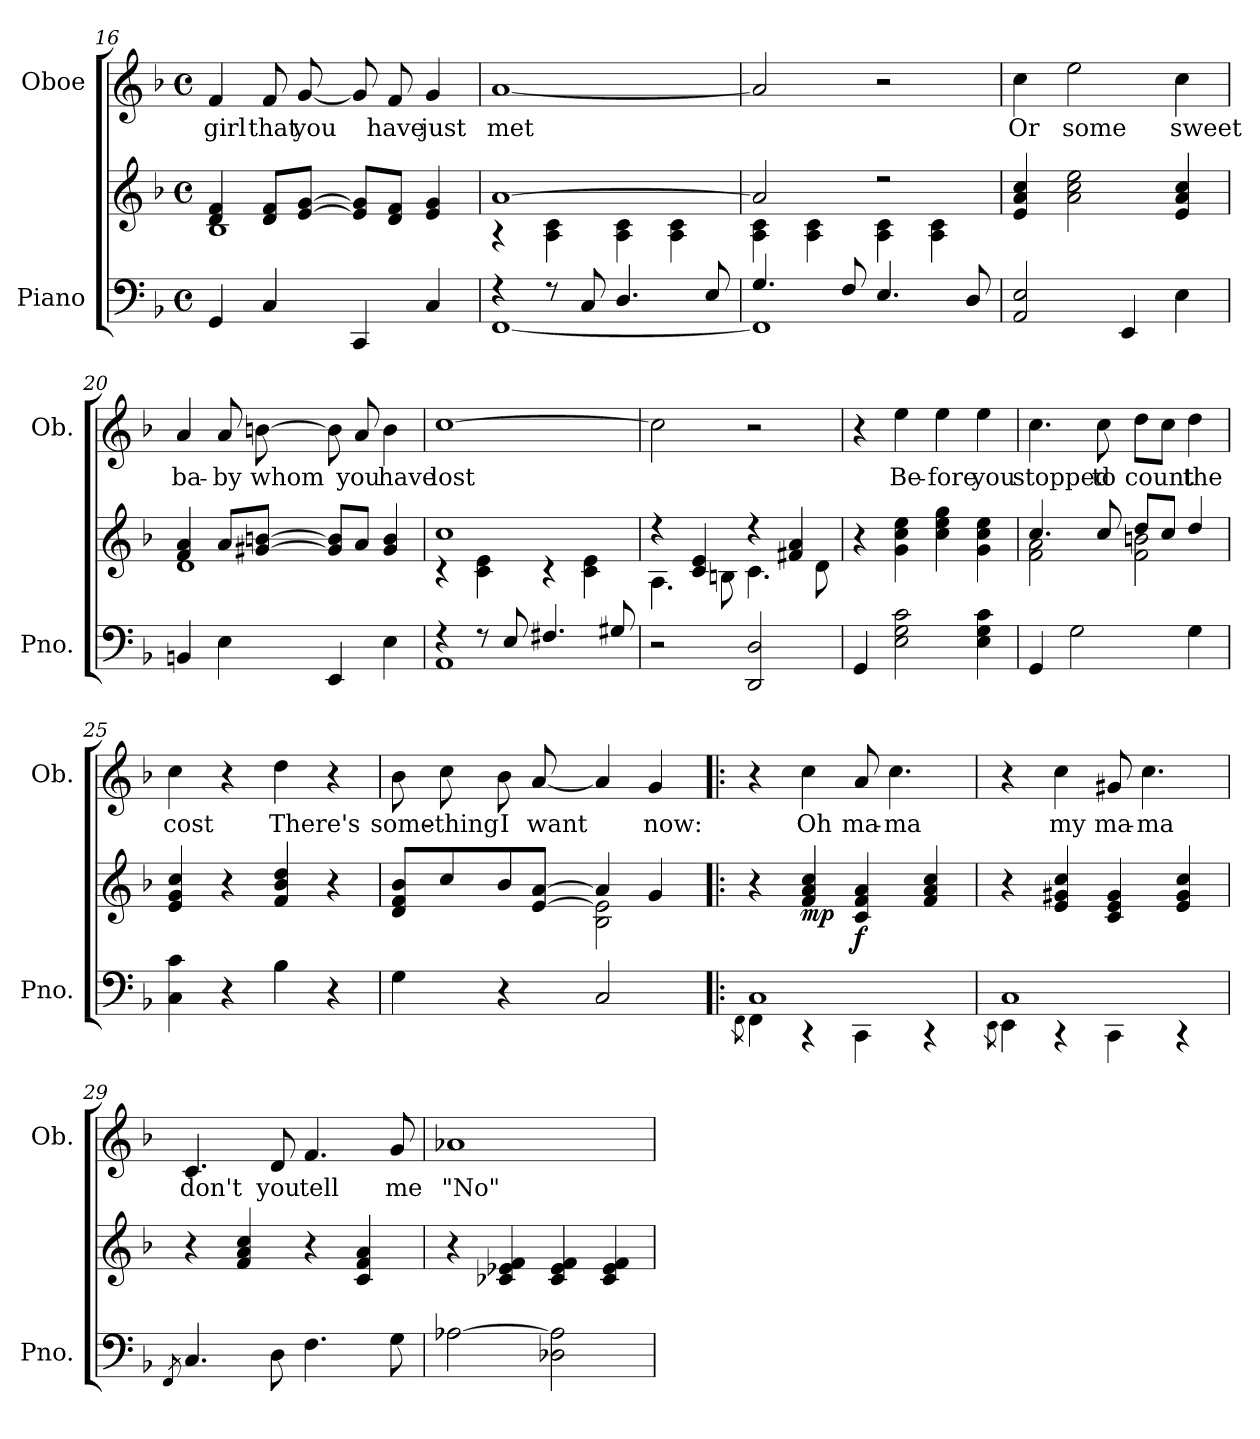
**kern	**kern	**dynam	**kern	**text
*part2	*part2	*part2	*part1	*part1
*staff3	*staff2	*staff2/3	*staff1	*staff1
*I"Piano	*	*	*I"Oboe	*
*I'Pno.	*	*	*I'Ob.	*
!!LO:PB:g=z
*clefF4	*clefG2	*	*clefG2	*
*k[b-]	*k[b-]	*	*k[b-]	*
*M4/4	*M4/4	*	*M4/4	*
*met(c)	*met(c)	*	*met(c)	*
=16	=16	=16	=16	=16
*	*^	*	*	*
!	!	!	!	!	!LO:LY:b
4GG/	4d/ 4f/	1B-	.	4f/	girl
!	!	!	!	!	!LO:LY:b
4C/	8d/ 8f/L	.	.	8f/	that
!	!	!	!	!	!LO:LY:b
.	[<8e/ [8g/J	.	.	[8g/	you
4CC/	8e/] 8g/]L	.	.	8g/]	.
!	!	!	!	!	!LO:LY:b
.	8d/ 8f/J	.	.	8f/	have
!	!	!	!	!	!LO:LY:b
4C/	4e/ 4g/	.	.	4g/	just
=17	=17	=17	=17	=17	=17
*^	*	*	*	*	*
!	!	!	!	!	!	!LO:LY:b
4r	[1FF	[1a	4r	.	[1a	met
8r	.	.	4A\ 4c\	.	.	.
8C/	.	.	.	.	.	.
4.D/	.	.	4A\ 4c\	.	.	.
.	.	.	4A\ 4c\	.	.	.
8E/	.	.	.	.	.	.
=18	=18	=18	=18	=18	=18	=18
4.G/	1FF]	2a/]	4A\ 4c\	.	2a/]	.
.	.	.	4A\ 4c\	.	.	.
8F/	.	.	.	.	.	.
4.E/	.	2r	4A\ 4c\	.	2r	.
.	.	.	4A\ 4c\	.	.	.
8D/	.	.	.	.	.	.
*v	*v	*	*	*	*	*
*	*v	*v	*	*	*
=19	=19	=19	=19	=19
!	!	!	!	!LO:LY:b
2AA/ 2E/	4e/ 4a/ 4cc/	.	4cc\	Or
!	!	!	!	!LO:LY:b
.	2a\ 2cc\ 2ee\	.	2ee\	some
4EE/	.	.	.	.
!	!	!	!	!LO:LY:b
4E\	4e/ 4a/ 4cc/	.	4cc\	sweet
!!LO:LB:g=z
=20	=20	=20	=20	=20
*	*^	*	*	*
!	!	!	!	!	!LO:LY:b
4BBn/	4f/ 4a/	1d	.	4a/	ba-
!	!	!	!	!	!LO:LY:b
4E\	8a/L	.	.	8a/	-by
!	!	!	!	!	!LO:LY:b
.	[<8g#X/ [8bn/J	.	.	[8bn\	whom
4EE/	8g#/] 8b/]L	.	.	8b\]	.
!	!	!	!	!	!LO:LY:b
.	8a/J	.	.	8a/	you
!	!	!	!	!	!LO:LY:b
4E\	4g#/ 4b/	.	.	4b\	have
=21	=21	=21	=21	=21	=21
*^	*	*	*	*	*
!	!	!	!	!	!	!LO:LY:b
4r	1AA	1cc	4r	.	[1cc	lost
8r	.	.	4c\ 4e\	.	.	.
(>8E/	.	.	.	.	.	.
4.F#X/	.	.	4r	.	.	.
.	.	.	4c\ 4e\	.	.	.
8G#X/	.	.	.	.	.	.
*v	*v	*	*	*	*	*
=22	=22	=22	=22	=22	=22
2r	4r	4.A\	.	2cc\]	.
.	4c/ 4e/	.	.	.	.
.	.	8Bn\	.	.	.
2DD/ 2D/	4r	4.c\	.	2r	.
.	4f#X/ 4a/	.	.	.	.
.	.	8d\)	.	.	.
*	*v	*v	*	*	*
=23	=23	=23	=23	=23
4GG/	4r	.	4r	.
!	!	!	!	!LO:LY:b
2E\ 2G\ 2c\	4g\ 4cc\ 4ee\	.	4ee\	Be-
!	!	!	!	!LO:LY:b
.	4cc\ 4ee\ 4gg\	.	4ee\	-fore
!	!	!	!	!LO:LY:b
4E\ 4G\ 4c\	4g\ 4cc\ 4ee\	.	4ee\	you
!!LO:LB:g=z
=24	=24	=24	=24	=24
*	*^	*	*	*
!	!	!	!	!	!LO:LY:b
4GG/	4.cc/	2f\ 2a\	.	4.cc\	stopped
2G\	.	.	.	.	.
!	!	!	!	!	!LO:LY:b
.	8cc/	.	.	8cc\	to
!	!	!	!	!	!LO:LY:b
.	8dd/L	2f\ 2bn\	.	8dd\L	count
.	8cc/J	.	.	8cc\J	.
!	!	!	!	!	!LO:LY:b
4G\	4dd/	.	.	4dd\	the
*	*v	*v	*	*	*
=25	=25	=25	=25	=25
!	!	!	!	!LO:LY:b
4C\ 4c\	4e/ 4g/ 4cc/	.	4cc\	cost
4r	4r	.	4r	.
!	!	!	!	!LO:LY:b
4B-\	4f/ 4b-/ 4dd/	.	4dd\	There's
4r	4r	.	4r	.
=26	=26	=26	=26	=26
*	*^	*	*	*
!	!	!	!	!	!LO:LY:b
4G\	8d/ 8f/ 8b-/L	2ryy	.	8b-\	some-
!	!	!	!	!	!LO:LY:b
.	8cc/	.	.	8cc\	-thing
!	!	!	!	!	!LO:LY:b
4r	8b-/	.	.	8b-\	I
!	!	!	!	!	!LO:LY:b
.	[8e/ [8a/J	.	.	[8a/	want
2C/	4a/]	2B-\ 2e\]	.	4a/]	.
!	!	!	!	!	!LO:LY:b
.	4g/	.	.	4g/	now:
*	*v	*v	*	*	*
=27!|:	=27!|:	=27!|:	=27!|:	=27!|:
*^	*	*	*	*
.	8qFF\	.	.	.	.
1C	4FF\	4r	.	4r	.
!	!	!	!LO:DY:b	!	!LO:LY:b
.	4r	4f/ 4a/ 4cc/	mp	4cc\	Oh
!	!	!	!LO:DY:b	!	!LO:LY:b
.	4CC\	4c/ 4f/ 4a/	f	8a/	ma-
!	!	!	!	!	!LO:LY:b
.	.	.	.	4.cc\	-ma
.	4r	4f/ 4a/ 4cc/	.	.	.
=28	=28	=28	=28	=28	=28
.	8qEE\	.	.	.	.
1C	4EE\	4r	.	4r	.
!	!	!	!	!	!LO:LY:b
.	4r	4e/ 4g#X/ 4cc/	.	4cc\	my
!	!	!	!	!	!LO:LY:b
.	4CC\	4c/ 4e/ 4g#/	.	8g#X/	ma-
!	!	!	!	!	!LO:LY:b
.	.	.	.	4.cc\	-ma
.	4r	4e/ 4g#/ 4cc/	.	.	.
*v	*v	*	*	*	*
!!LO:PB:g=z
=29	=29	=29	=29	=29
8qFF/	.	.	.	.
!	!	!	!	!LO:LY:b
4.C/	4r	.	4.c/	don't
.	4f/ 4a/ 4cc/	.	.	.
!	!	!	!	!LO:LY:b
8D\	.	.	8d/	you
!	!	!	!	!LO:LY:b
4.F\	4r	.	4.f/	tell
.	4c/ 4f/ 4a/	.	.	.
!	!	!	!	!LO:LY:b
8G\	.	.	8g/	me
=30	=30	=30	=30	=30
!	!	!	!	!LO:LY:b
[2A-X\	4r	.	1a-X	"No"
.	4c-X/ 4e-X/ 4f/	.	.	.
2D-X\ 2A-\]	4c-/ 4e-/ 4f/	.	.	.
.	4c-/ 4e-/ 4f/	.	.	.
=	=	=	=	=
*-	*-	*-	*-	*-
